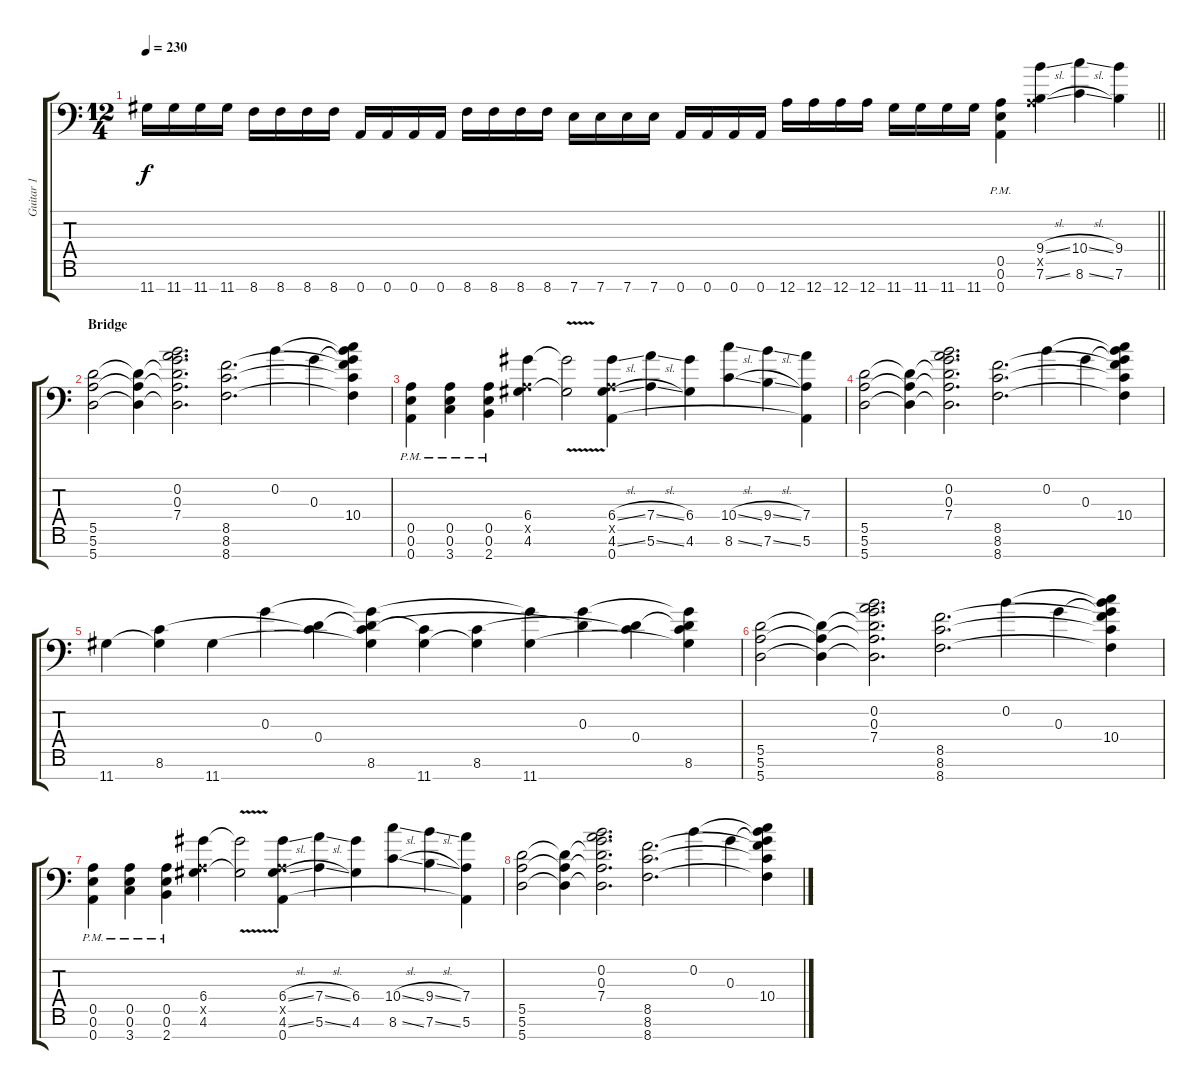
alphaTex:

\track ("Guitar 1" "Guitar 1") {instrument distortionguitar}
\staff {score tabs}
\tuning (E4 B3 G3 D3 A2 E2 A1) {hide}
\ts (12 4)
\tempo 230
\clef f4
\barLineRight lightlight
\ks c
11.7.16{dy f} 11.7.16 11.7.16 11.7.16 8.7.16 8.7.16 8.7.16 8.7.16 0.7.16 0.7.16 0.7.16 0.7.16 8.7.16 8.7.16 8.7.16 8.7.16 7.7.16 7.7.16 7.7.16 7.7.16 0.7.16 0.7.16 0.7.16 0.7.16 12.7.16 12.7.16 12.7.16 12.7.16 11.7.16 11.7.16 11.7.16 11.7.16 (0.5{pm} 0.6{pm} 0.7{pm}).4 (9.4{sl} 0.5{x} 7.6{sl}).4 (10.4{sl} 8.6{sl}).4 (9.4 7.6).4 |
\section ("" "Bridge")
(5.5 5.6 5.7).2 (5.5{t} 5.6{t} 5.7{t}).4 (0.2 0.3 7.4 5.5{t} 5.6{t} 5.7{t}).2{d} (8.5 8.6 8.7).2{d} 0.2.4 0.3.4 (0.2{t} 0.3{t} 10.4 8.5{t} 8.6{t} 8.7{t}).4 |
(0.5{pm} 0.6{pm} 0.7{pm}).4 (0.5{pm} 0.6{pm} 3.7{pm}).4 (0.5{pm} 0.6{pm} 2.7{pm}).4 (6.4 0.5{x} 4.6).4 (6.4{v t} 4.6{v t}).2 (6.4{sl} 0.5{x} 4.6{sl} 0.7).4 (7.4{sl} 5.6{sl}).4 (6.4 4.6).4 (10.4{sl} 8.6{sl}).4 (9.4{sl} 7.6{sl}).4 (7.4 5.6 0.7{t}).4 |
(5.5 5.6 5.7).2 (5.5{t} 5.6{t} 5.7{t}).4 (0.2 0.3 7.4 5.5{t} 5.6{t} 5.7{t}).2{d} (8.5 8.6 8.7).2{d} 0.2.4 0.3.4 (0.2{t} 0.3{t} 10.4 8.5{t} 8.6{t} 8.7{t}).4 |
11.7.4 (8.6 11.7{t}).4 11.7.4 0.3.4 (0.4 8.6{t}).4 (0.3{t} 0.4{t} 8.6 11.7{t}).4 (8.6{t} 11.7).4 (8.6 11.7{t}).4 (0.3{t} 11.7).4 (0.3 0.4{t}).4 (0.4 8.6{t}).4 (0.3{t} 0.4{t} 8.6 11.7{t}).4 |
(5.5 5.6 5.7).2 (5.5{t} 5.6{t} 5.7{t}).4 (0.2 0.3 7.4 5.5{t} 5.6{t} 5.7{t}).2{d} (8.5 8.6 8.7).2{d} 0.2.4 0.3.4 (0.2{t} 0.3{t} 10.4 8.5{t} 8.6{t} 8.7{t}).4 |
(0.5{pm} 0.6{pm} 0.7{pm}).4 (0.5{pm} 0.6{pm} 3.7{pm}).4 (0.5{pm} 0.6{pm} 2.7{pm}).4 (6.4 0.5{x} 4.6).4 (6.4{v t} 4.6{v t}).2 (6.4{sl} 0.5{x} 4.6{sl} 0.7).4 (7.4{sl} 5.6{sl}).4 (6.4 4.6).4 (10.4{sl} 8.6{sl}).4 (9.4{sl} 7.6{sl}).4 (7.4 5.6 0.7{t}).4 |
(5.5 5.6 5.7).2 (5.5{t} 5.6{t} 5.7{t}).4 (0.2 0.3 7.4 5.5{t} 5.6{t} 5.7{t}).2{d} (8.5 8.6 8.7).2{d} 0.2.4 0.3.4 (0.2{t} 0.3{t} 10.4 8.5{t} 8.6{t} 8.7{t}).4
